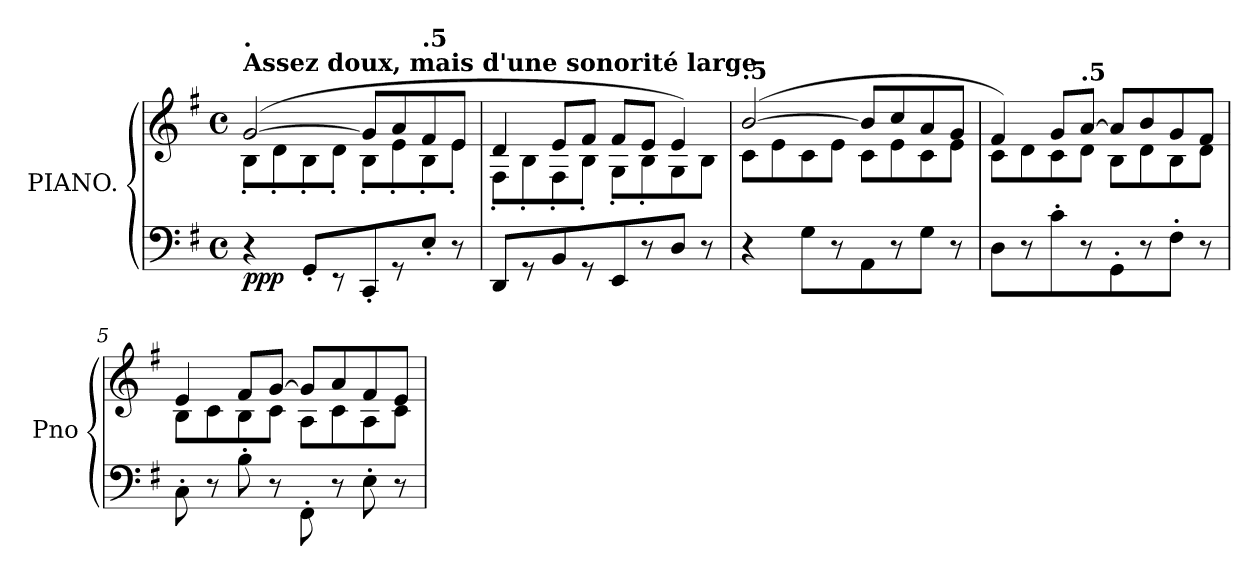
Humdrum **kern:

**kern	**kern	**dynam
*part1	*part1	*part1
*staff2	*staff1	*staff1/2
*I"PIANO.	*	*
*I'Pno	*	*
*clefF4	*clefG2	*
*k[f#]	*k[f#]	*
*M4/4	*M4/4	*
*met(c)	*met(c)	*
*MM80	*MM80	*
=1	=1	=1
*	*^	*
!	!LO:TX:a:B:t=Assez doux, mais d'une sonorité large	!	!
!	!LO:TX:a:B:t=.	!	!
!	!	!	!LO:DY:b=2
!	!	!	!LO:DY:n=1:b
4r	(>[2g/	8B'\L	pp p
.	.	8d'\	.
8GG'/L	.	8B'\	.
8r	.	8d'\J	.
8CC'/	8g/L]	8B'\L	.
8r	8a/	8e'\	.
*	*MM52	*	*
!	!LO:TX:a:B:t=.5	!	!
8E'/J	8f#/	8B'\	.
8r	8e/J	8e'\J	.
=2	=2	=2	=2
8DD/L	4d/	8F#'\L	.
8r	.	8B'\	.
*	*MM55	*	*
8BB/	8e/L	8F#'\	.
8r	8f#/J	8B'\J	.
8EE/	8f#/L	8G'\L	.
8r	8e/J	8B'\	.
*	*MM50	*	*
8D/J	4e/)	8G\	.
*	*MM45	*	*
8r	.	8B\J	.
=3	=3	=3	=3
*	*MM52	*	*
!	!LO:TX:a:B:t=.5	!	!
4r	(>[2b/	8c\L	.
.	.	8e\	.
*	*MM55	*	*
8G\L	.	8c\	.
8r	.	8e\J	.
8AA\	8b/L]	8c\L	.
8r	8cc/	8e\	.
8G\J	8a/	8c\	.
8r	8g/J	8e\J	.
!!LO:LB:g=z	!!
=4	=4	=4	=4
8D\L	4f#/)	8c\L	.
8r	.	8d\	.
8c'\	8g/L	8c\	.
*	*MM52	*	*
!	!LO:TX:a:B:t=.5	!	!
8r	[8a/J	8d\J	.
8GG'\	8a/L]	8B\L	.
*	*MM55	*	*
8r	8b/	8d\	.
8F#'\J	8g/	8B\	.
8r	8f#/J	8d\J	.
=5	=5	=5	=5
8C'\L	4e/	8B\L	.
8r	.	8c\	.
8B'\	8f#/L	8B\	.
8r	[8g/J	8c\J	.
8FF#'\	8g/L]	8A\L	.
8r	8a/	8c\	.
8E'\	8f#/	8A\	.
8r	8e/J	8c\J	.
*	*v	*v	*
=	=	=
*-	*-	*-
